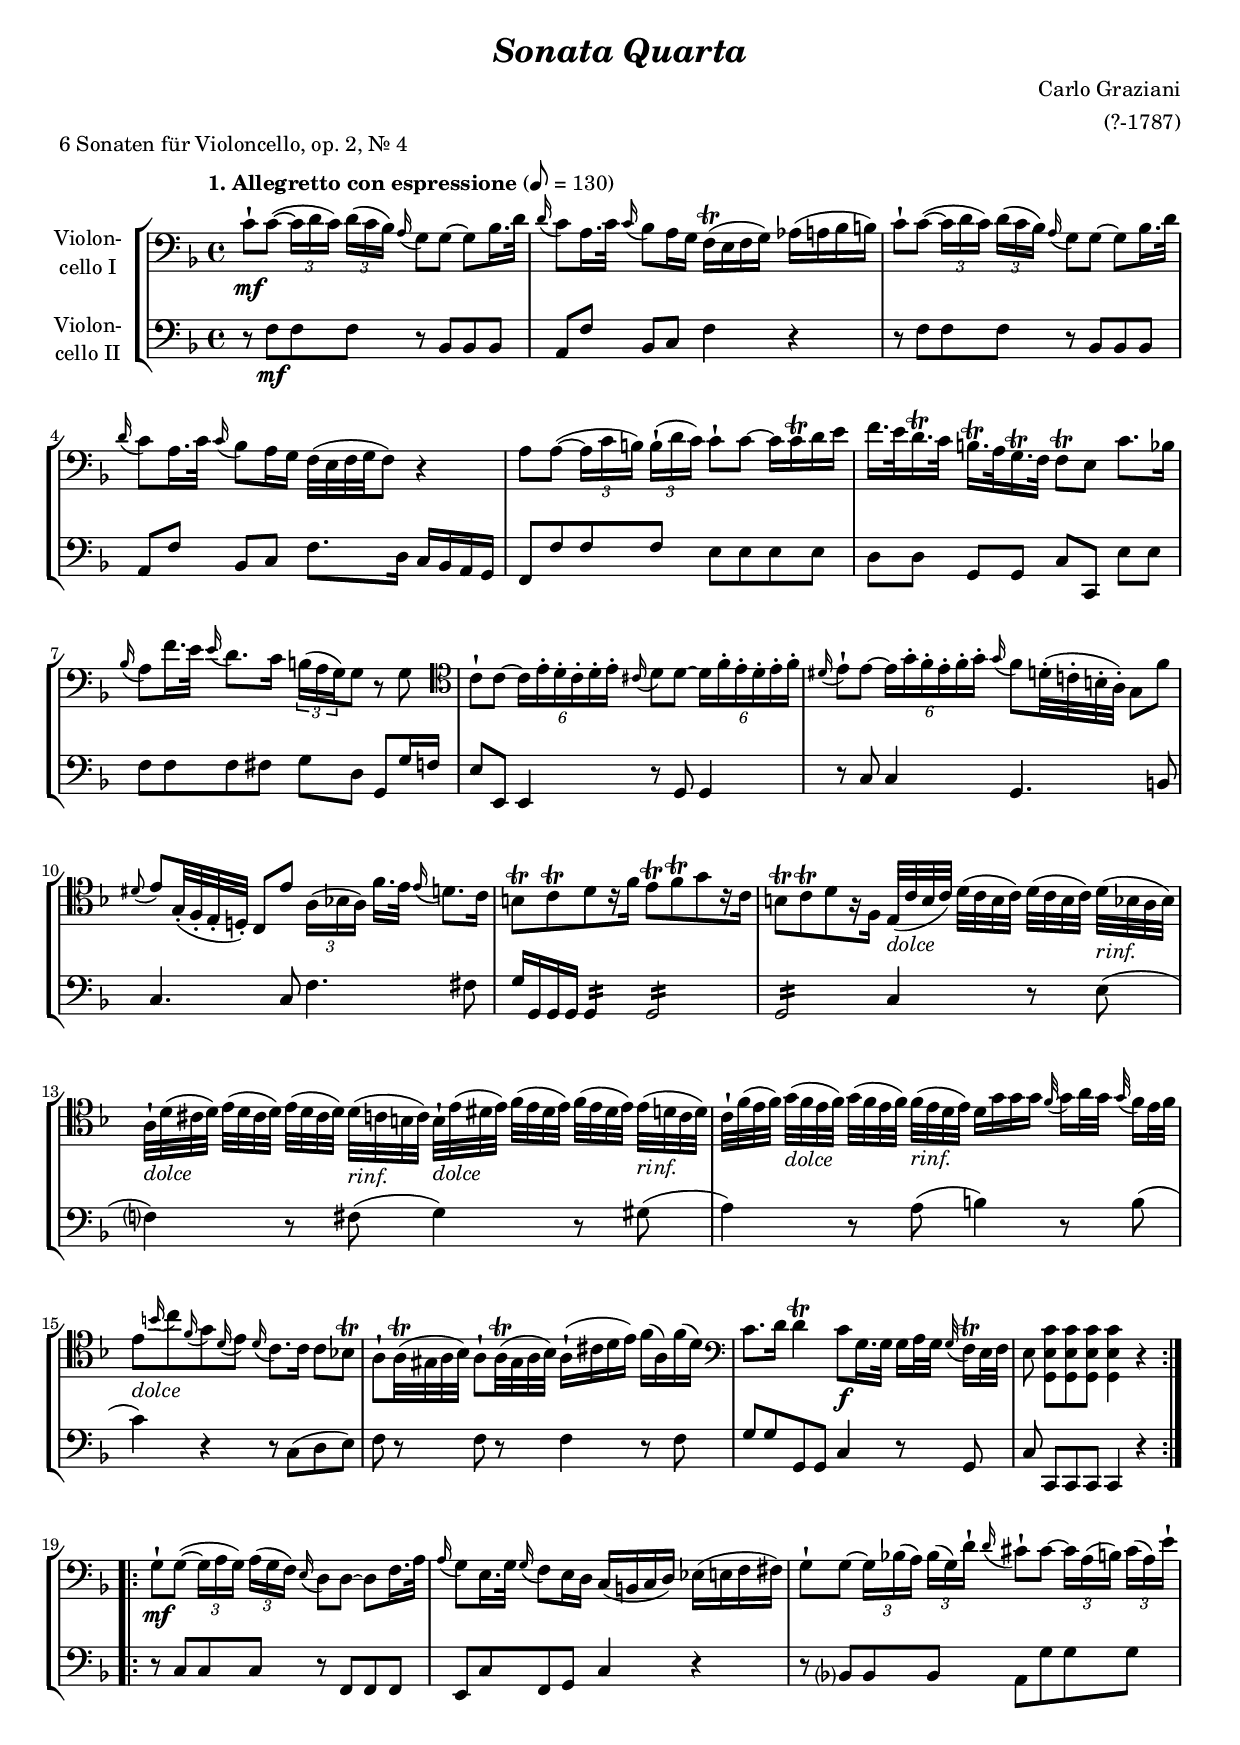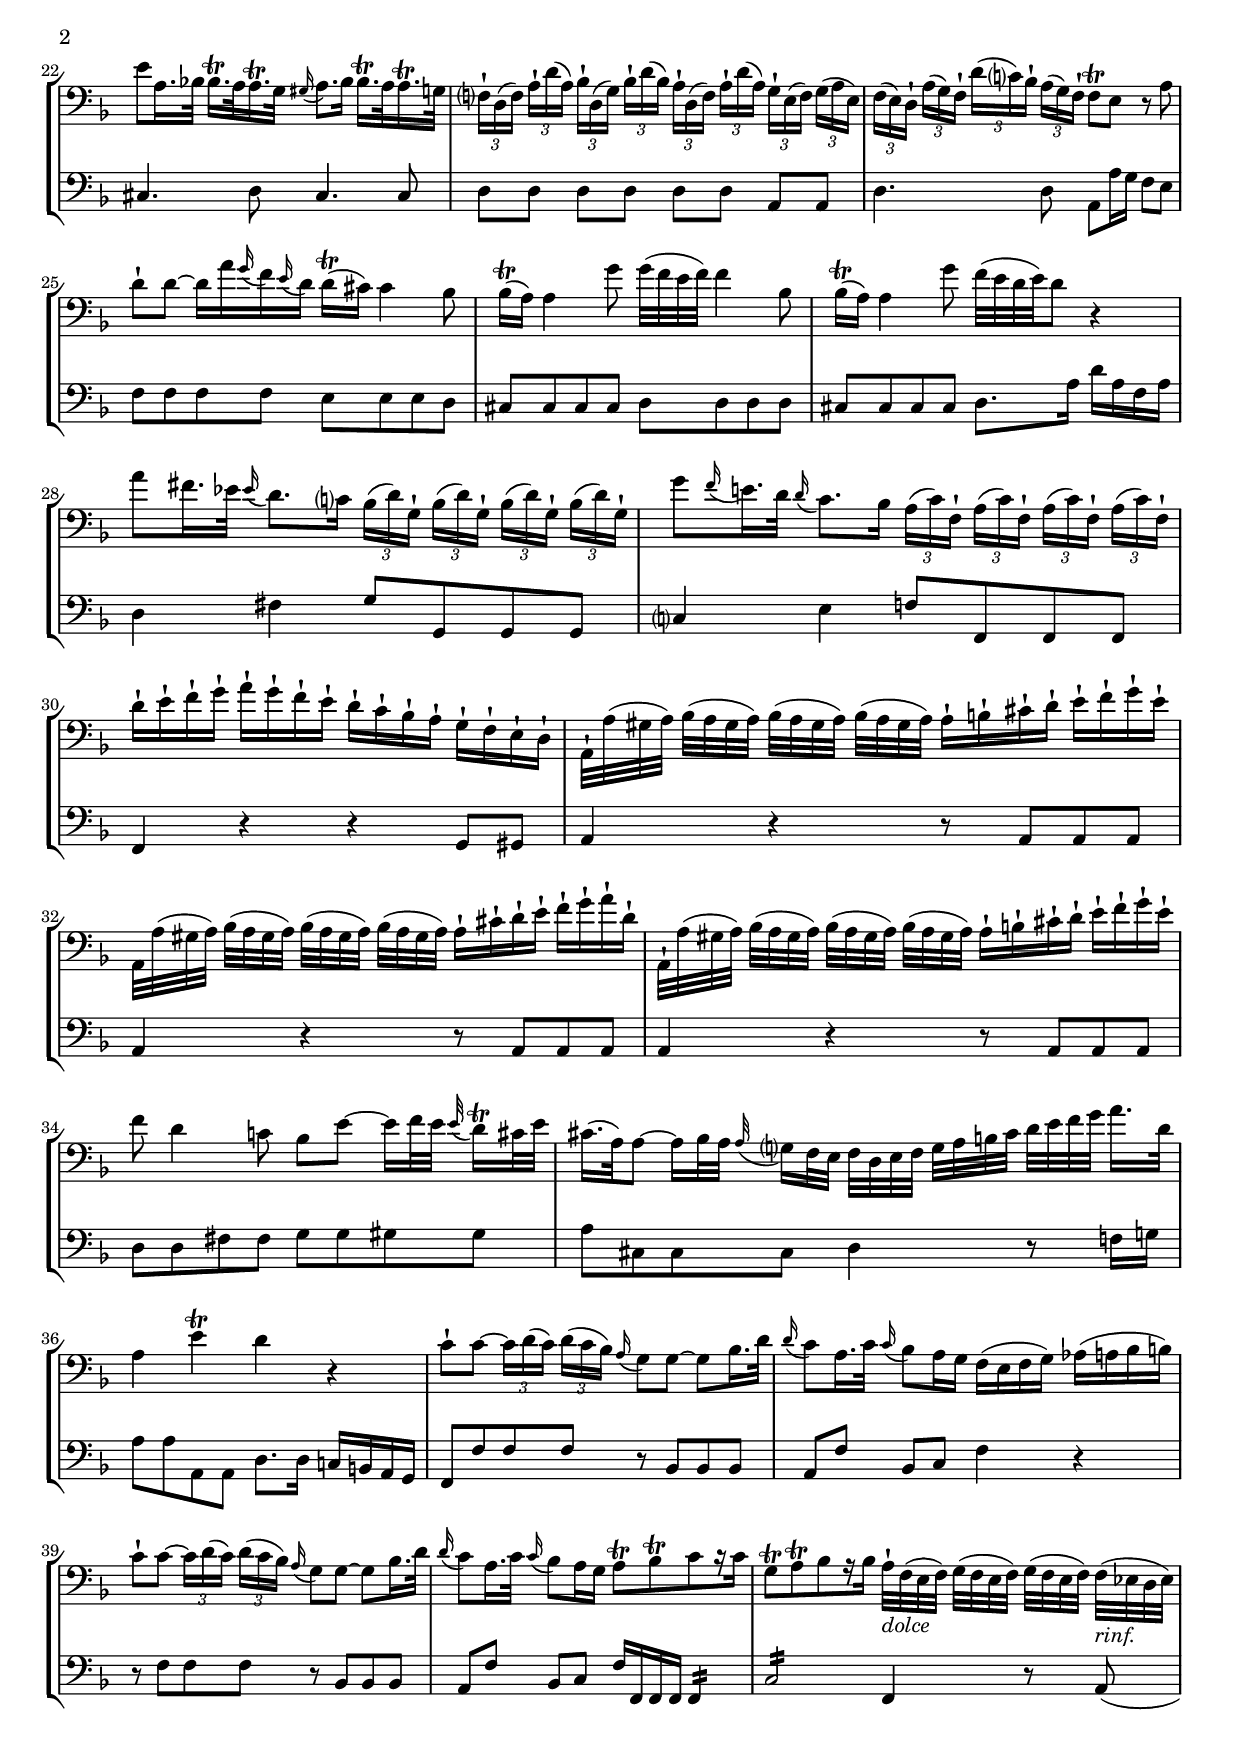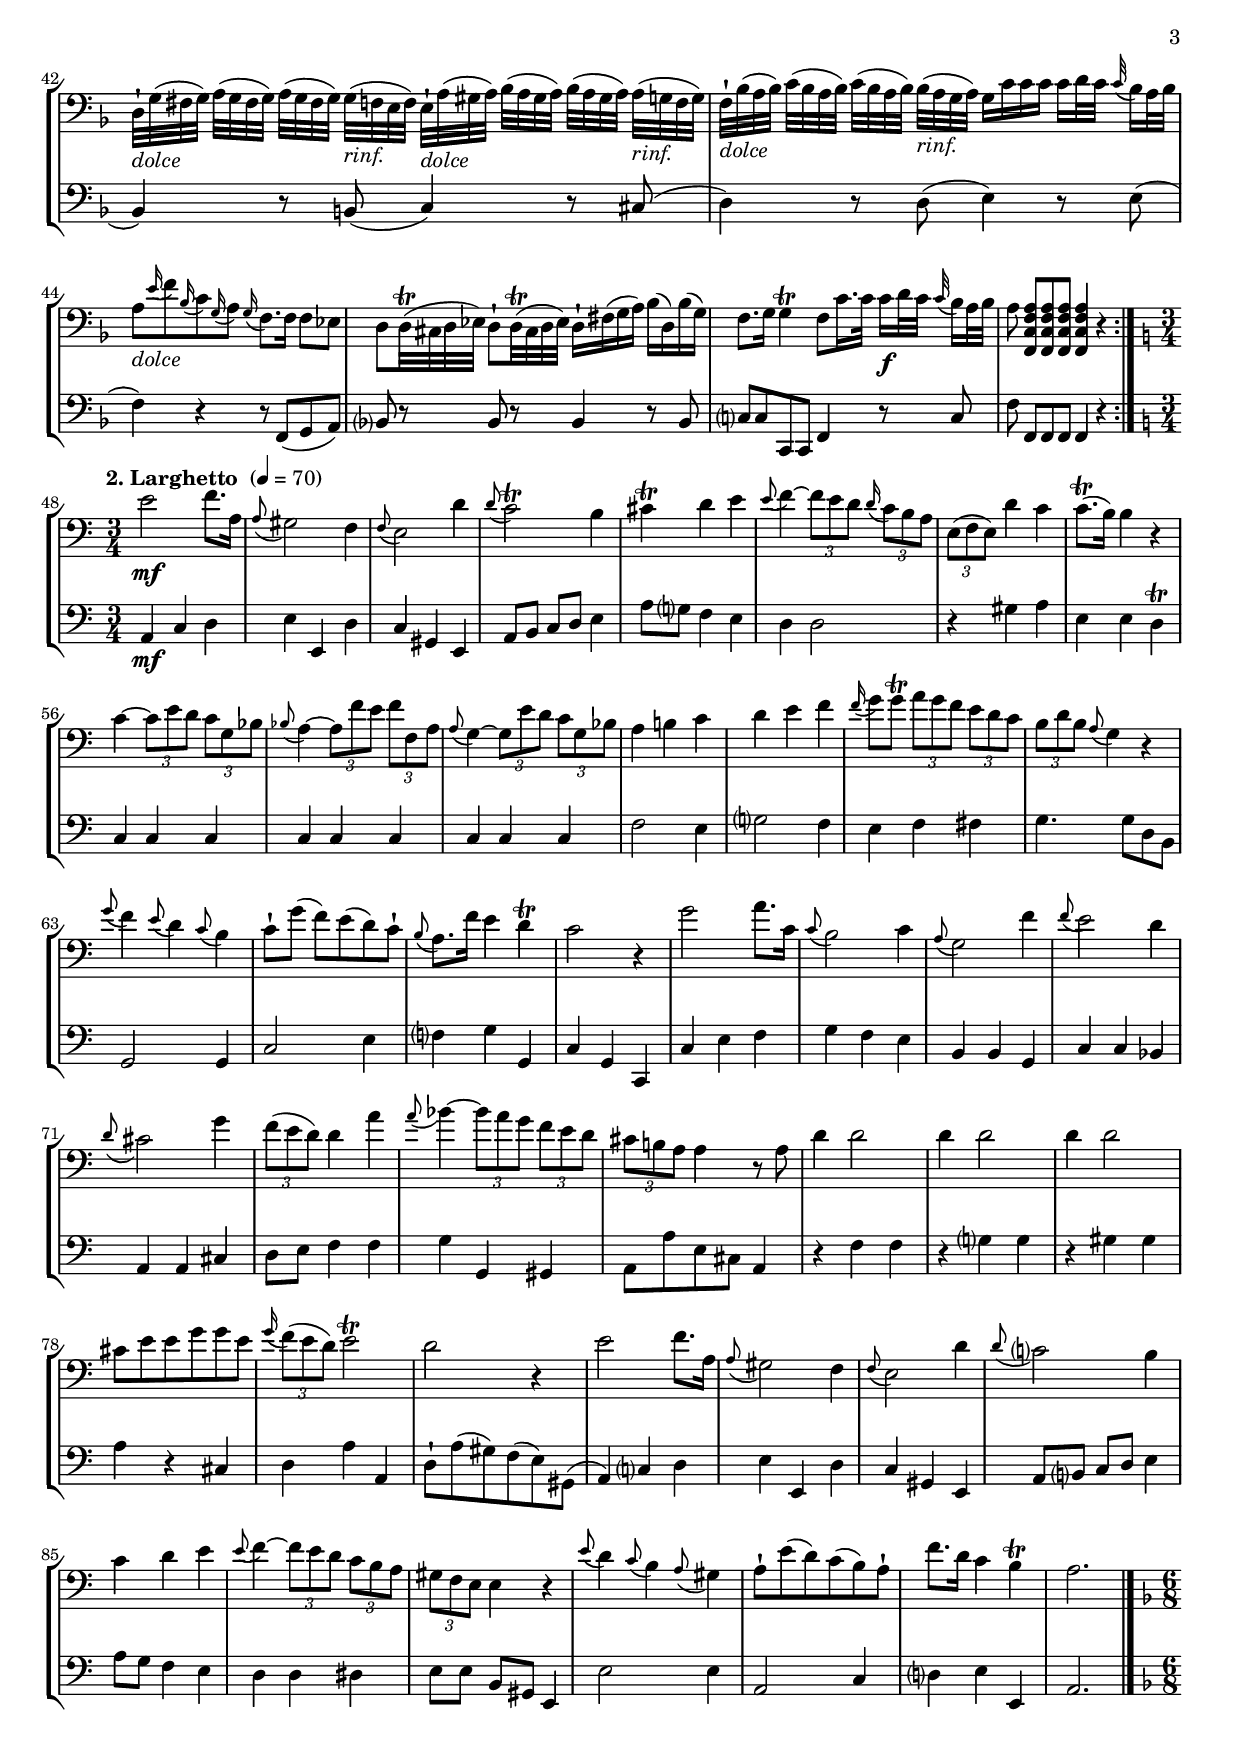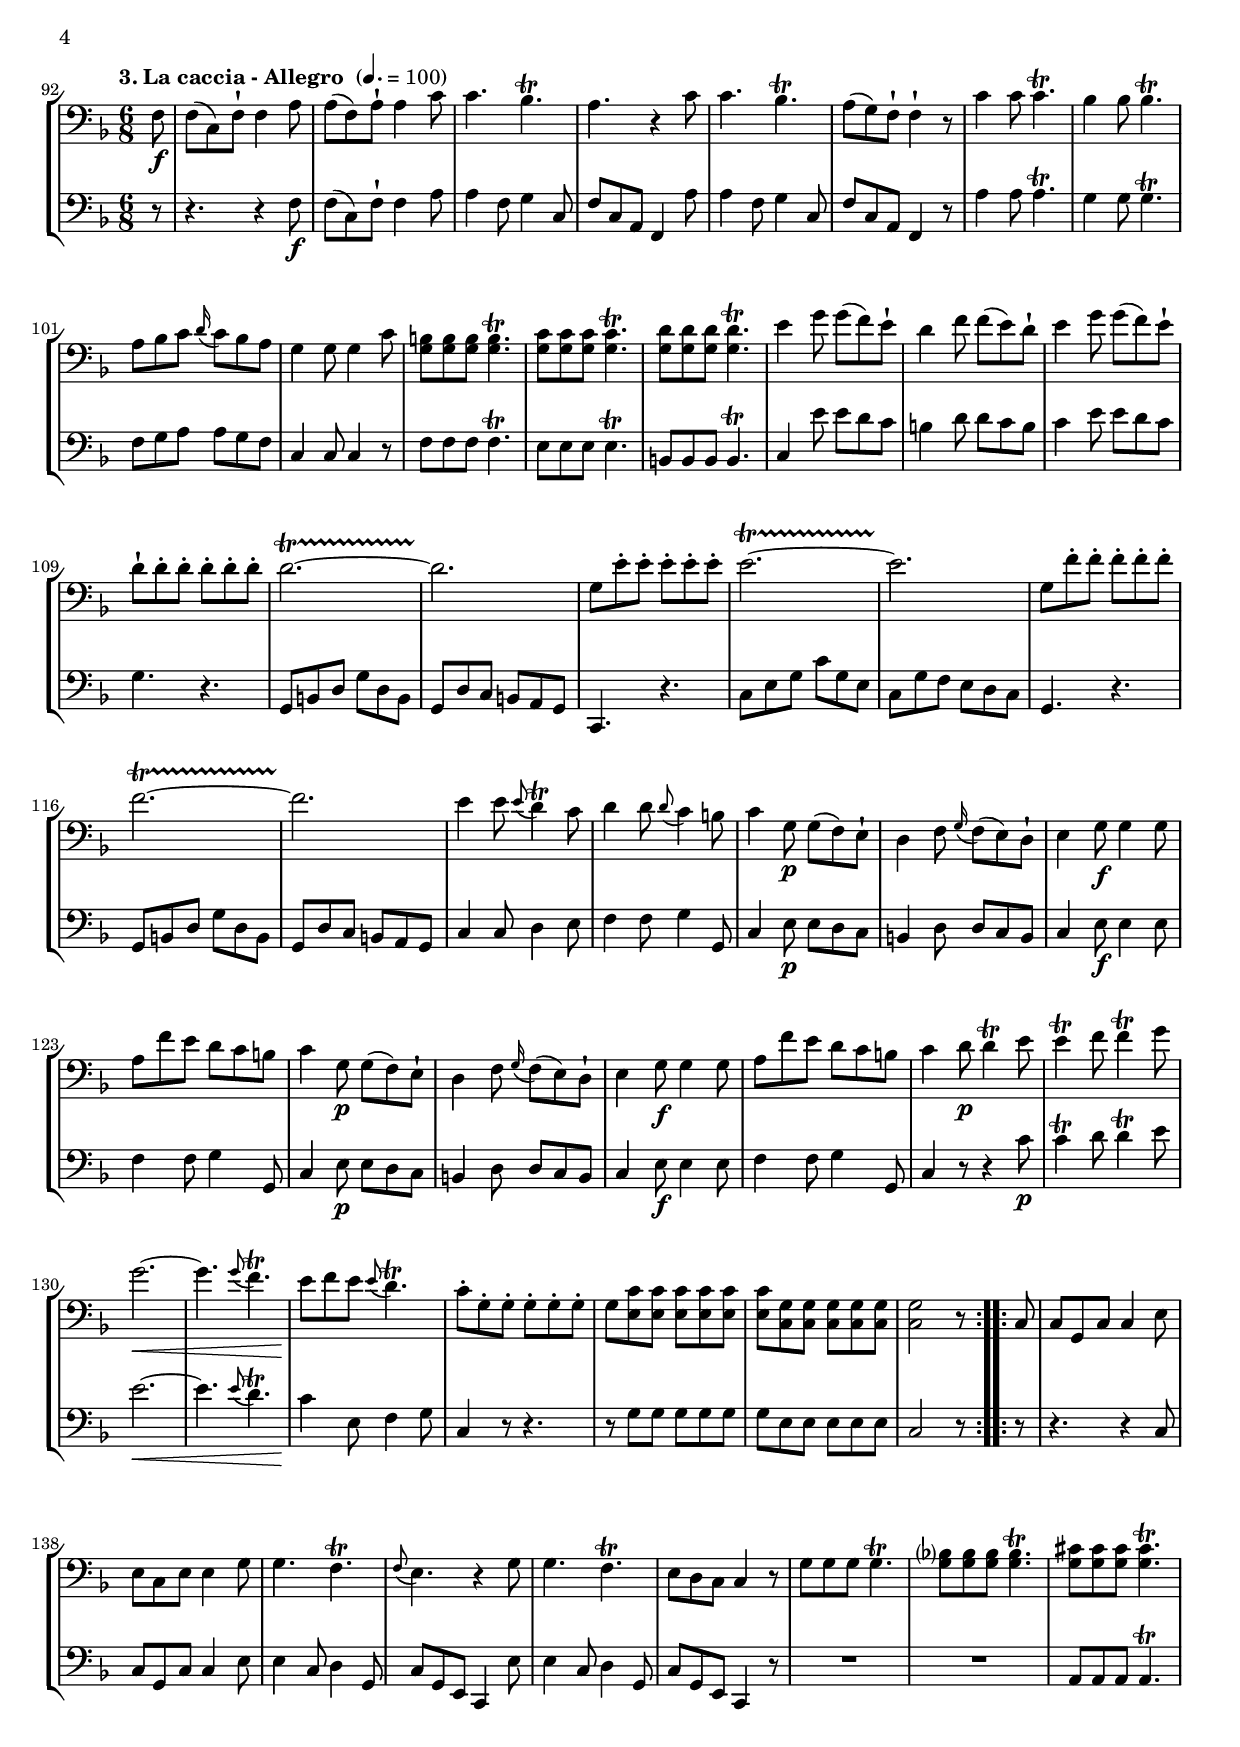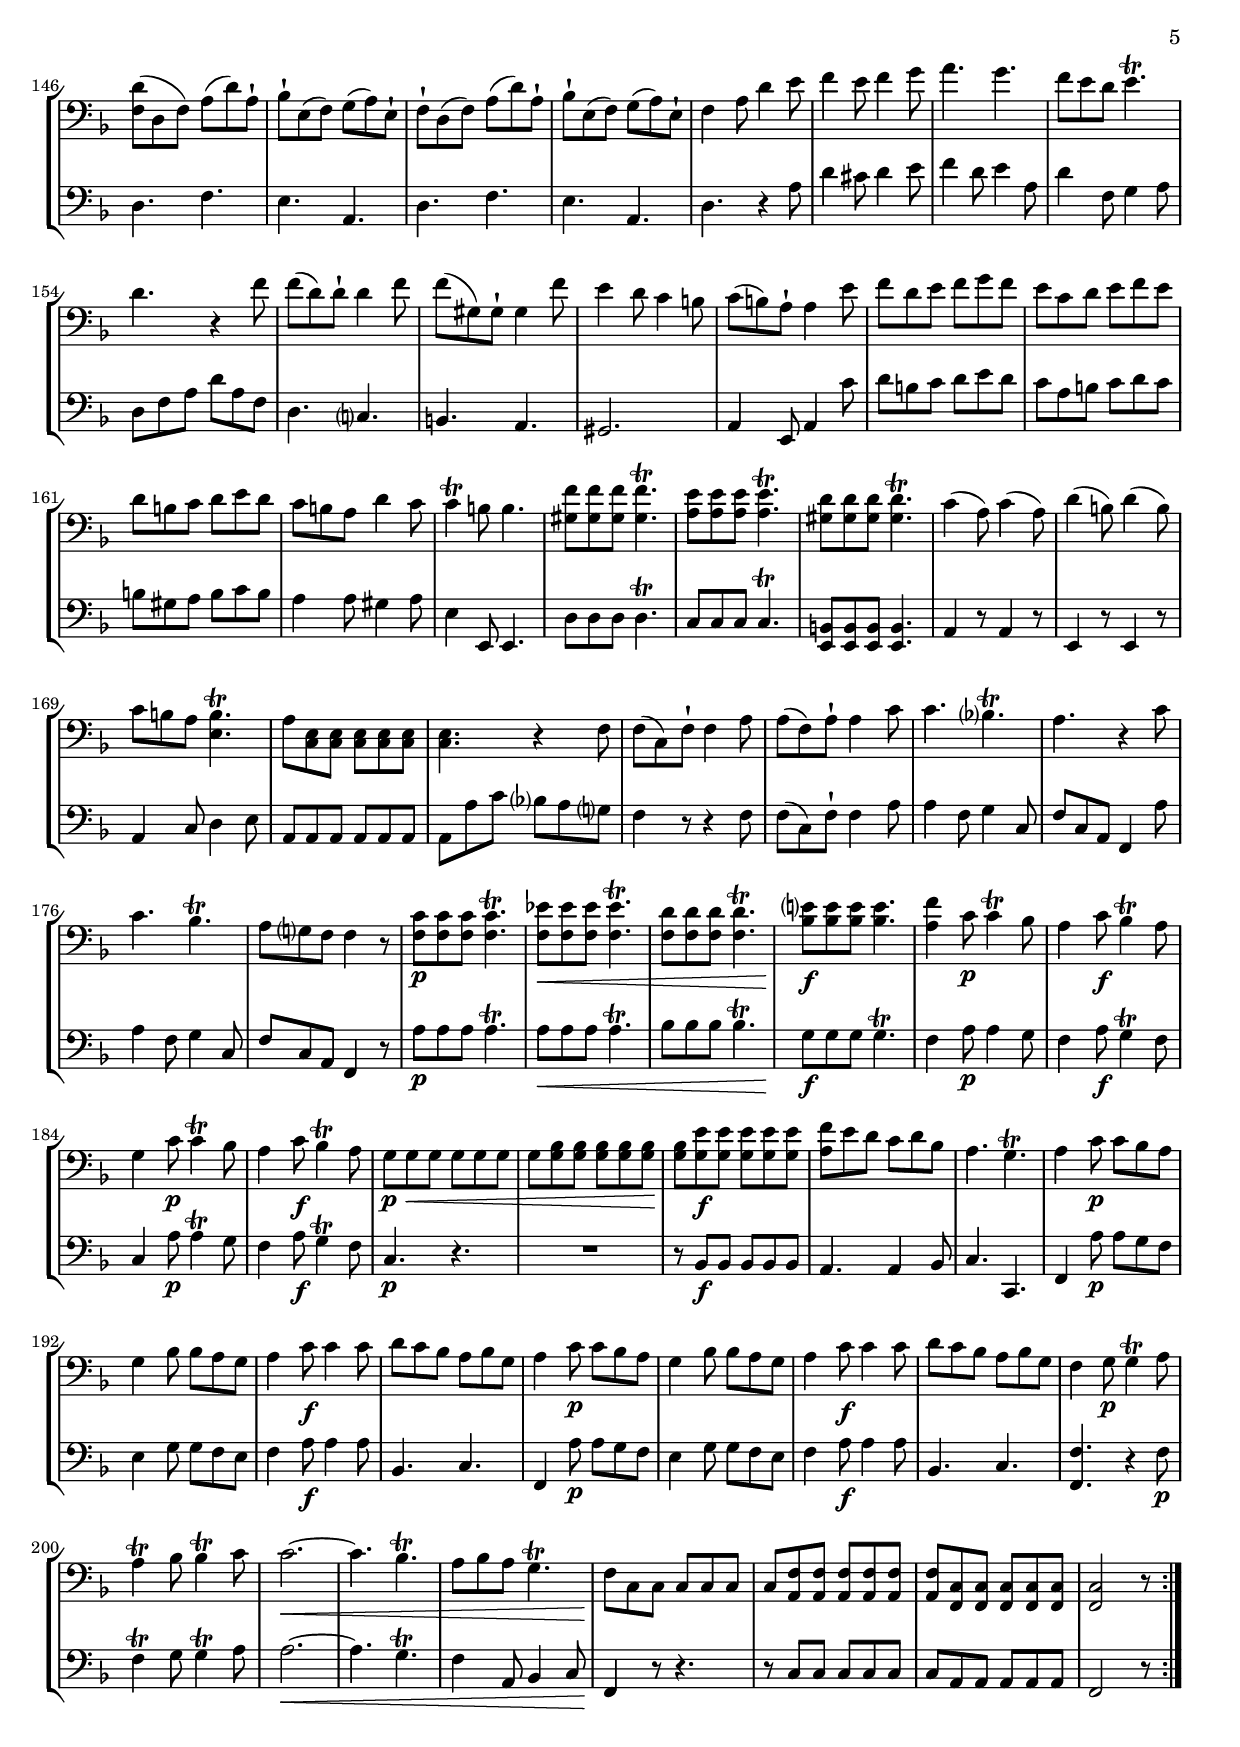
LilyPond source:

\version "2.18.2"
\include "deutsch.ly"
  
#(set-global-staff-size 18.25)

\header {
  title     = \markup \bold \italic "Sonata Quarta"
  composer  = "Carlo Graziani"
  arranger  = "(?-1787)"
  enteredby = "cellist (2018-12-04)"
  piece     = "6 Sonaten für Violoncello, op. 2, Nr. 4"
}

voiceconsts = {
  \key f \major
  \time 4/4
  \clef "bass"
%  \numericTimeSignature
  \compressFullBarRests
  % Set default beaming for all staves
%  \set Timing.beamExceptions = #'()
%  \set Timing.baseMoment     = #(ly:make-moment 1 4)
%  \set Timing.beatStructure  = #'(1 1 1 1)
}

micl = "clarinet"
mifl = "flute"
miob = "oboe"
mifh = "french horn"
misx = "tenor sax"
mist = "string ensemble 1"
miba = "cello"

introa = {        \tempo "1. Allegretto con espressione" 8=130 }
introb = { \break \tempo "2. Larghetto "                 4=70
           \time 3/4 \key a \minor
	   \set Timing.beamExceptions = #'()
	   \set Timing.baseMoment     = #(ly:make-moment 1 4)
	   \set Timing.beatStructure  = #'(1 1 1)
	 }
introc = { \break \tempo "3. La caccia - Allegro "       4.=100
	   \time 6/8 \key f \major }

amvo = \markup \italic "a mezza voce"
dcaf = \mark \markup \box \italic "D.C. al Fine"
dolc = \markup \italic "dolce"
fine = \mark \markup \box \italic "Fine"
rinf = \markup \italic "rinf."
sela = \markup \italic "sempre legato"
smor = \markup \italic "smorz."
sost = \markup \italic "sostenuto"
ssep = \markup { \italic "sempre staccato e " \dynamic p }

va = \relative c' {
  \voiceconsts
  
  \introa
  \repeat volta 2 {
    c8-!\mf c(~ \tuplet 3/2 8 { c16 d c) d[( c b]) } \appoggiatura a16 g8 g~ g b16. d32
    \appoggiatura d16 c8 a16. c32 \appoggiatura c16 b8 a16 g f(\trill e f g) as( a b h)
    c8-! c(~ \tuplet 3/2 8 { c16 d c) d[( c b)] } \appoggiatura a16 g8 g~ g b16. d32
    
    \appoggiatura d16 c8 a16. c32 \appoggiatura c16 b8 a16 g f32( e f g f8) r4
    a8 a(~ \tuplet 3/2 8 { a16 c h) h[(-! d c)] } c8-! c~ c16 c\trill d e
    f16. e32 d16.\trill c32 h16.\trill a32 g16.\trill f32 f8\trill e c'8. b16
    \appoggiatura b16 a8 f'16. e32 \appoggiatura e16 d8. c16 \tuplet 3/2 8 { h16( a g) } g8 r g \clef "tenor"

    c-! c~ \tuplet 6/4 4 { c16 e-. d-. c-. d-. e-. } \appoggiatura cis d8 d~ \tuplet 6/4 4 { d16 f-. e-. d-. e-. f-. }
    \appoggiatura dis e8-! e~ \tuplet 6/4 4 { e16 g-. f-. e-. f-. g-. } \appoggiatura g f8 d!32(-. c!-. h-. a)-. g8 f'
    \appoggiatura dis e8 g,32(-. f-. e-. d!)-. c8 e' \tuplet 3/2 8 { a,16( b! a) } f'16.[ e32] \appoggiatura e16 d8. c16
    h8[\trill c\trill d r16 f] e8[\trill f\trill g r16 c,]

    h8[\trill c\trill d r16 f,] e32(_\dolc c' h c) d[( c h c)] d( c h c) d[(_\rinf b a b)]
    a-!_\dolc d( cis d) e[( d cis d)] e( d cis d) d[(_\rinf c h c)] h-!_\dolc e( dis e) f[( e dis e)] f( e dis e) e[(_\rinf d c d)]

    c-! f( e f) g[(_\dolc f e f)] g( f e f) f[(_\rinf e d e)] d16 g g g \appoggiatura f32 g16 a32 g \appoggiatura g32 f16[ e32 f]
    e8_\dolc \appoggiatura h'16 c8 \appoggiatura f,16 g8 \appoggiatura d16 e8 \appoggiatura d16 c8. c16 c8 b!\trill
    a-! a32(\trill gis a b) a8-! a32(\trill gis a b) a16(-! cis d e) f( a,) f'( d) \clef "bass"
    c8. d16 d4\trill c8\f g16. g32 g16 a32 g \appoggiatura g f16[\trill e32 f]

    e8 <g, e' c'>[ <g e' c'> <g e' c'>] <g e' c'>4 r
  }

  \repeat volta 2 {
    g'8-!\mf g(~ \tuplet 3/2 8 { g16 a g) a[( g f)] } \appoggiatura e d8 d~ d f16. a32
    \appoggiatura a16 g8 e16. g32 \appoggiatura g16 f8 e16 d c( h c d) es( e f fis)
    g8-! g~ \tuplet 3/2 8 { g16 b!( a) b[( g) d']-! } \appoggiatura d cis8-! cis~ \tuplet 3/2 8 { cis16 a( h) cis[( a) e']-! }

    e8 a,16. b!32 b16.\trill a32 a16.\trill g32 \appoggiatura gis16 a8. b16 b16.\trill a32 a16.\trill g32
    \tuplet 3/2 8 {
      f?16-! d( f) a[-! d( a)] b-! d,( g) b[-! d( b)] a-! d,( f) a[-! d( a)] g-! e( f) g[( a e)]
      f( e) d-! a'[( g) f]-! d'( c?) b-! a[( g) f]-!
    } f8\trill e r a
  
    d-! d~ d16 a' \appoggiatura g f \appoggiatura e d d(\trill cis) cis4 b8
    b16(\trill a) a4 g'8 g32( f e f) f4 b,8
    b16(\trill a) a4 g'8 f32( e d e) d8 r4
    a'8 fis16. es32 \appoggiatura es16 d8. c?16 \tuplet 3/2 8 { b( d) g,-! b[( d) g,]-! b( d) g,-! b[( d) g,]-! }
  
    g'8 \appoggiatura f16 e!16. d32 \appoggiatura d16 c8. b16 \tuplet 3/2 8 { a( c) f,-! a[( c) f,]-! a( c) f,-! a[( c) f,]-! }
    d'-! e-! f-! g-! a-! g-! f-! e-! d-! c-! b-! a-! g-! f-! e-! d-!
    a32-! a'( gis a) b[( a gis a)] b( a gis a) b[( a gis a)] a16-! h-! cis-! d-! e-! f-! g-! e-!
  
    a,,32 a'( gis a) b[( a gis a)] b( a gis a) b[( a gis a)] a16-! cis-! d-! e-! f-! g-! a-! d,-!
    a,32-! a'( gis a) b[( a gis a)] b( a gis a) b[( a gis a)] a16-! h-! cis-! d-! e-! f-! g-! e-!
    f8 d4 c!8 b e~ e16 f32 e \appoggiatura e d16[\trill cis32 e]
  
    cis16.( a32) a8~ a16 b32 a \appoggiatura a g?16[ f32 e] f d e f g[ a h cis] d e f g a16.[ d,32]
    a4 e'\trill d r
    c8-! c~ \tuplet 3/2 8 { c16 d( c) d[( c b)] } \appoggiatura a g8 g~ g b16. d32
    \appoggiatura d16 c8 a16. c32 \appoggiatura c16 b8 a16 g f( e f g) as( a b h)
  
    c8-! c~ \tuplet 3/2 8 { c16 d( c) d[( c b)] } \appoggiatura a g8 g~ g b16. d32
    \appoggiatura d16 c8 a16. c32 \appoggiatura c16 b8 a16 g a8[\trill b\trill c r16 c]
    g8[\trill a\trill b r16 b] a32-!_\dolc f( e f) g[( f e f)] g( f e f) f[(_\rinf es d es)]
  
    d-!_\dolc g( fis g) a[( g fis g)] a( g fis g) g[(_\rinf f e f)] e-!_\dolc a( gis a) b[( a gis a)] b( a gis a) a[(_\rinf g f g)]
    f-!_\dolc b( a b) c[( b a b)] c( b a b) b[(_\rinf a g a)] g16 c c c c d32 c \appoggiatura c b16[ a32 b]
    
    a8_\dolc \appoggiatura e'16 f8 \appoggiatura b,16 c8 \appoggiatura g16 a8 \appoggiatura g16 f8. f16 f8 es
    d d32(\trill cis d es) d8-! d32(\trill cis d es) d16-! fis( g a) b( d,) b'( g)
    f8. g16 g4\trill f8 c'16. c32 c16\f d32 c \appoggiatura c b16[ a32 b]
    a8 <f, c' f a>[ <f c' f a> <f c' f a>] <f c' f a>4 r
  }

  \introb
  e''2\mf f8. a,16
  \appoggiatura a8 gis2 f4
  \appoggiatura f8 e2 d'4
  \appoggiatura d8 c2\trill h4
  cis\trill d e
  \appoggiatura e8 f4~ \tuplet 3/2 4 { f8 e d } \appoggiatura d16 \tuplet 3/2 4 { c8 h a }
  \tuplet 3/2 4 { e( f e) } d'4 c
  c8.(\trill h16) h4 r
  c~ \tuplet 3/2 4 { c8 e d c[ g b] }
  \appoggiatura b a4~ \tuplet 3/2 4 { a8 f' e f f, a }

  \appoggiatura a g4~ \tuplet 3/2 4 { g8 e' d c g b }
  a4 h! c
  d e f
  \appoggiatura f16 g8 g\trill \tuplet 3/2 4 { a g f e d c }
  \tuplet 3/2 4 { h d h } \appoggiatura a g4 r
  \appoggiatura g'8 f4 \appoggiatura e8 d4 \appoggiatura c8 h4
  c8-! g'( f)[ e( d) c]-!
  \appoggiatura h a8. f'16 e4 d\trill
  c2 r4
  g'2 a8. c,16
  \appoggiatura c8 h2 c4

  \appoggiatura a8 g2 f'4
  \appoggiatura f8 e2 d4
  \appoggiatura d8 cis2 g'4
  \tuplet 3/2 4 { f8( e d) } d4 a'
  \appoggiatura a8 b4~ \tuplet 3/2 4 { b8 a g f e d }
  \tuplet 3/2 4 { cis h! a } a4 r8 a
  d4 d2
  d4 d2
  d4 d2
  cis8[ e e g g e]
  \appoggiatura g16 \tuplet 3/2 4 { f8( e d) } e2\trill
  d r4

  e2 f8. a,16
  \appoggiatura a8 gis2 f4
  \appoggiatura f8 e2 d'4
  \appoggiatura d8 c?2 h4
  c d e
  \appoggiatura e8 f4~ \tuplet 3/2 4 { f8 e d c h a }
  \tuplet 3/2 4 { gis f e } e4 r
  \appoggiatura e'8 d4 \appoggiatura c8 h4 \appoggiatura a8 gis4
  a8[-! e'( d) c( h) a]-!
  f'8. d16 c4 h\trill
  a2. \bar "|."

  \introc
  \repeat volta 2 {
    \partial 8 f8\f
    f( c) f-! f4 a8
    a( f) a-! a4 c8
    c4. b\trill
    a r4 c8
    c4. b\trill
    a8( g) f-! f4-! r8
    c'4 c8 c4.\trill
    b4 b8 b4.\trill
    a8 b c \appoggiatura d16 c8 b a
    g4 g8 g4 c8
    <g h> <g h> <g h> <g h>4.\trill
    <g c>8 <g c> <g c> <g c>4.\trill

    <g d'>8 <g d'> <g d'> <g d'>4.\trill
    e'4 g8 g( f) e-!
    d4 f8 f( e) d-!
    e4 g8 g( f) e-!
    d-! d-. d-. d-. d-. d-.
    d2.~\startTrillSpan
    d\stopTrillSpan
    g,8 e'-. e-. e-. e-. e-.
    e2.~\startTrillSpan
    e\stopTrillSpan

    g,8 f'-. f-. f-. f-. f-.
    f2.~\startTrillSpan
    f\stopTrillSpan
    e4 e8 \appoggiatura e d4\trill c8
    d4 d8 \appoggiatura d c4 h8
    c4 g8\p g( f) e-!
    d4 f8 \appoggiatura g16 f8( e) d-!
    e4 g8\f g4 g8
    a f' e d c h
    c4 g8\p g( f) e-!

    d4 f8 \appoggiatura g16 f8( e) d-!
    e4 g8\f g4 g8
    a f' e d c h
    c4 d8\p d4\trill e8
    e4\trill f8 f4\trill g8
    g2.~\<
    g4. \appoggiatura g8 f4.\trill
    e8\! f e \appoggiatura e d4.\trill
    c8-. g-. g-. g-. g-. g-.
    g <e c'> <e c'> <e c'> <e c'> <e c'>
    <e c'> <c g'> <c g'> <c g'> <c g'> <c g'>
    <c g'>2 r8
  }
  \repeat volta 2 {
    c

    c g c c4 e8
    e c e e4 g8
    g4. f\trill
    \appoggiatura f8 e4. r4 g8
    g4. f\trill
    e8 d c c4 r8
    g' g g g4.\trill
    <g b?>8 <g b> <g b> <g b>4.\trill
    <g cis>8 <g cis> <g cis> <g cis>4.\trill
    <f d'>8( d f) a( d) a-!
    b-! e,( f)  g( a) e-!

    f-! d( f) a( d) a-!
    b-! e,( f) g( a) e-!
    f4 a8 d4 e8
    f4 e8 f4 g8
    a4. g
    f8 e d e4.\trill
    d r4 f8
    f( d) d-! d4 f8
    f( gis,) gis-! gis4 f'8
    e4 d8 c4 h8
    c( h) a-! a4 e'8
    f d e f g f

    e c d e f e
    d h c d e d
    c h a d4 c8
    c4\trill h8 h4.
    <gis f'>8 <gis f'> <gis f'> <gis f'>4.\trill
    <a e'>8 <a e'> <a e'> <a e'>4.\trill
    <gis d'>8 <gis d'> <gis d'> <gis d'>4.\trill
    c4( a8) c4( a8)
    d4( h8) d4( h8)
    c h a <e h'>4.\trill
    a8 <c, e> <c e> <c e> <c e> <c e>

    <c e>4. r4 f8
    f( c) f-! f4 a8
    a( f) a-! a4 c8
    c4. b?\trill
    a r4 c8
    c4. b\trill
    a8 g? f f4 r8
    <f c'>\p <f c'> <f c'> <f c'>4.\trill
    <f es'>8\< <f es'> <f es'> <f es'>4.\trill
    <f d'>8 <f d'> <f d'> <f d'>4.\trill
    <b e?>8\!\f <b e> <b e> <b e>4.
    <a f'>4 c8\p c4\trill b8

    a4 c8\f b4\trill a8
    g4 c8\p c4\trill b8
    a4 c8\f b4\trill a8
    g\p g\< g g g g
    g <g b> <g b> <g b> <g b> <g b>
    <g b>\! <g e'>\f <g e'> <g e'> <g e'> <g e'>
    <a f'> e' d c d b
    a4. g\trill
    a4 c8\p c b a
    g4 b8 b a g
    a4 c8\f c4 c8
    d c b a b g

    a4 c8\p c b a
    g4 b8 b a g
    a4 c8\f c4 c8
    d c b a b g
    f4 g8\p g4\trill a8
    a4\trill b8 b4\trill c8
    c2.~\<
    c4. b\trill
    a8 b a g4.\trill
    f8\! c c c c c
    c <a f'> <a f'> <a f'> <a f'> <a f'>
    <a f'> <f c'> <f c'> <f c'> <f c'> <f c'>
    <f c'>2 r8
  }
}

vb = \relative c {
  \voiceconsts
  
  \introa
  \repeat volta 2 {
    r8 f\mf f f r b, b b
    a f' b,[ c] f4 r
    r8 f f f r b, b b

    a f' b,[ c] f8. d16 c b a g
    f8 f' f f e e e e
    d d g,[ g] c c, e'[ e]
    f f f fis g d g, g'16 f

    e8 e, e4 r8 g g4
    r8 c c4 g4. h8
    c4. c8 f4. fis8
    g16 g, g g \repeat tremolo 4 g \repeat tremolo 8 g

    \repeat tremolo 8 g c4 r8 e(
    f?4) r8 fis( g4) r8 gis(

    a4) r8 a8( h4) r8 h(
    c4) r r8 c,( d e)
    f r f r f4 r8 f
    g g g, g c4 r8 g

    c c,[ c c] c4 r
  }
  \repeat volta 2 {
    r8 c' c c r f, f f
    e c' f, g c4 r
    r8 b? b b a g' g g

    cis,4. d8 cis4. cis8
    d d d[ d] d d a[ a]
    d4. d8 a a'16 g f8 e

    f f f f e e e d
    cis cis cis cis d d d d
    cis cis cis cis d8. a'16 d a f a
    d,4 fis g8 g, g g

    c?4 e f!8 f, f f
    f4 r r g8 gis
    a4 r r8 a a a

    a4 r r8 a a a
    a4 r r8 a a a
    d d fis fis g g gis gis

    a cis, cis cis d4 r8 f!16 g!
    a8 a a, a d8. d16 c! h a g
    f8 f' f f r b, b b
    a f' b,[ c] f4 r

    r8 f f f r b, b b
    a f' b,[ c] f16 f, f f \repeat tremolo 4 f
    \repeat tremolo 8 c' f,4 r8 a(

    b4) r8 h( c4) r8 cis(
    d4) r8 d( e4) r8 e(

    f4) r r8 f,( g a)
    b? r b r b4 r8 b
    c? c c, c f4 r8 c'
    f f,[ f f] f4 r
  }

  \introb
  a4\mf c d
  e e, d'
  c gis e
  a8 h c d e4
  a8 g? f4 e
  d d2
  r4 gis a
  e e d\trill
  c c c
  c c c

  c c c
  f2 e4
  g?2 f4
  e f fis
  g4. g8[ d h]
  g2 g4
  c2 e4
  f? g g,
  c g c,
  c' e f
  g f e

  h h g
  c c b
  a a cis
  d8 e f4 f
  g g, gis
  a8[ a' e cis] a4
  r f' f
  r g? g
  r gis gis
  a r cis,
  d a' a,
  d8[-! a'( gis) f( e) gis,](

  a4) c? d
  e e, d'
  c gis e
  a8 h? c d e4
  a8 g f4 e
  d d dis
  e8 e h gis e4
  e'2 e4
  a,2 c4
  d? e e,
  a2. \bar "|."

  \introc
  \repeat volta 2 {
    \partial 8 r8
    r4. r4 f'8\f
    f( c) f-! f4 a8
    a4 f8 g4 c,8
    f c a f4 a'8
    a4 f8 g4 c,8
    f c a f4 r8
    a'4 a8 a4.\trill
    g4 g8 g4.\trill
    f8 g a a g f
    c4 c8 c4 r8
    f f f f4.\trill
    e8 e e e4.\trill

    h8 h h h4.\trill
    c4 e'8 e d c
    h4 d8 d c h
    c4 e8 e d c
    g4. r
    g,8 h d g d h
    g d' c h a g
    c,4. r
    c'8 e g c g e
    c g' f e d c

    g4. r
    g8 h d g d h
    g d' c h a g
    c4 c8 d4 e8
    f4 f8 g4 g,8
    c4 e8\p e d c
    h4 d8 d c h
    c4 e8\f e4 e8
    f4 f8 g4 g,8
    c4 e8\p e d c

    h4 d8 d c h
    c4 e8\f e4 e8
    f4 f8 g4 g,8
    c4 r8 r4 c'8\p
    c4\trill d8 d4\trill e8
    e2.~\<
    e4. \appoggiatura e8 d4.\trill
    c4\! e,8 f4 g8
    c,4 r8 r4.
    r8 g' g g g g
    g e e e e e
    c2 r8
  }
  
  \repeat volta 2 {
    r

    r4. r4 c8
    c g c c4 e8
    e4 c8 d4 g,8
    c g e c4 e'8
    e4 c8 d4 g,8
    c g e c4 r8
    R2.*2
    a'8 a a a4.\trill
    d f
    e a,

    d f
    e a,
    d r4 a'8
    d4 cis8 d4 e8
    f4 d8 e4 a,8
    d4 f,8 g4 a8
    d, f a d a f
    d4. c?
    h a
    gis2.
    a4 e8 a4 c'8
    d h c d e d

    c a h c d c
    h gis a h c h
    a4 a8 gis4 a8
    e4 e,8 e4.
    d'8 d d d4.\trill
    c8 c c c4.\trill
    <e, h'>8 <e h'> <e h'> <e h'>4.
    a4 r8 a4 r8
    e4 r8 e4 r8
    a4 c8 d4 e8
    a, a a a a a

    a a' c b? a g?
    f4 r8 r4 f8
    f( c) f-! f4 a8
    a4 f8 g4 c,8
    f c a f4 a'8
    a4 f8 g4 c,8
    f c a f4 r8
    a'\p a a a4.\trill
    a8\< a a a4.\trill
    b8 b b b4.\trill
    g8\!\f g g g4.\trill
    f4 a8\p a4 g8

    f4 a8\f g4\trill f8
    c4 a'8\p a4\trill g8
    f4 a8\f g4\trill f8
    c4.\p r
    R2.
    r8 b\f b b b b
    a4. a4 b8
    c4. c,
    f4 a'8\p a g f
    e4 g8 g f e
    f4 a8\f a4 a8
    b,4. c

    f,4 a'8\p a g f
    e4 g8 g f e
    f4 a8\f a4 a8
    b,4. c
    <f, f'> r4 f'8\p
    f4\trill g8 g4\trill a8
    a2.~\<
    a4. g\trill
    f4 a,8 b4 c8
    f,4\! r8 r4.
    r8 c' c c c c
    c a a a a a
    f2 r8
  }
}


music = \new StaffGroup <<
      \new Staff {
	\set Staff.midiInstrument = \miba
	\set Staff.instrumentName = \markup \center-column { "Violon-" "cello I" }
	\transpose e e { \va }
      }

      \new Staff {
	\set Staff.midiInstrument = \miba
	\set Staff.instrumentName = \markup \center-column { "Violon-" "cello II" }
	\transpose e e { \vb }
      }
>>

\book {
  \score {
    \music
    \layout {}
  }

  \score {
    \unfoldRepeats \music

    \midi {
      \context {
        \Score
      }
    }
  }
}
